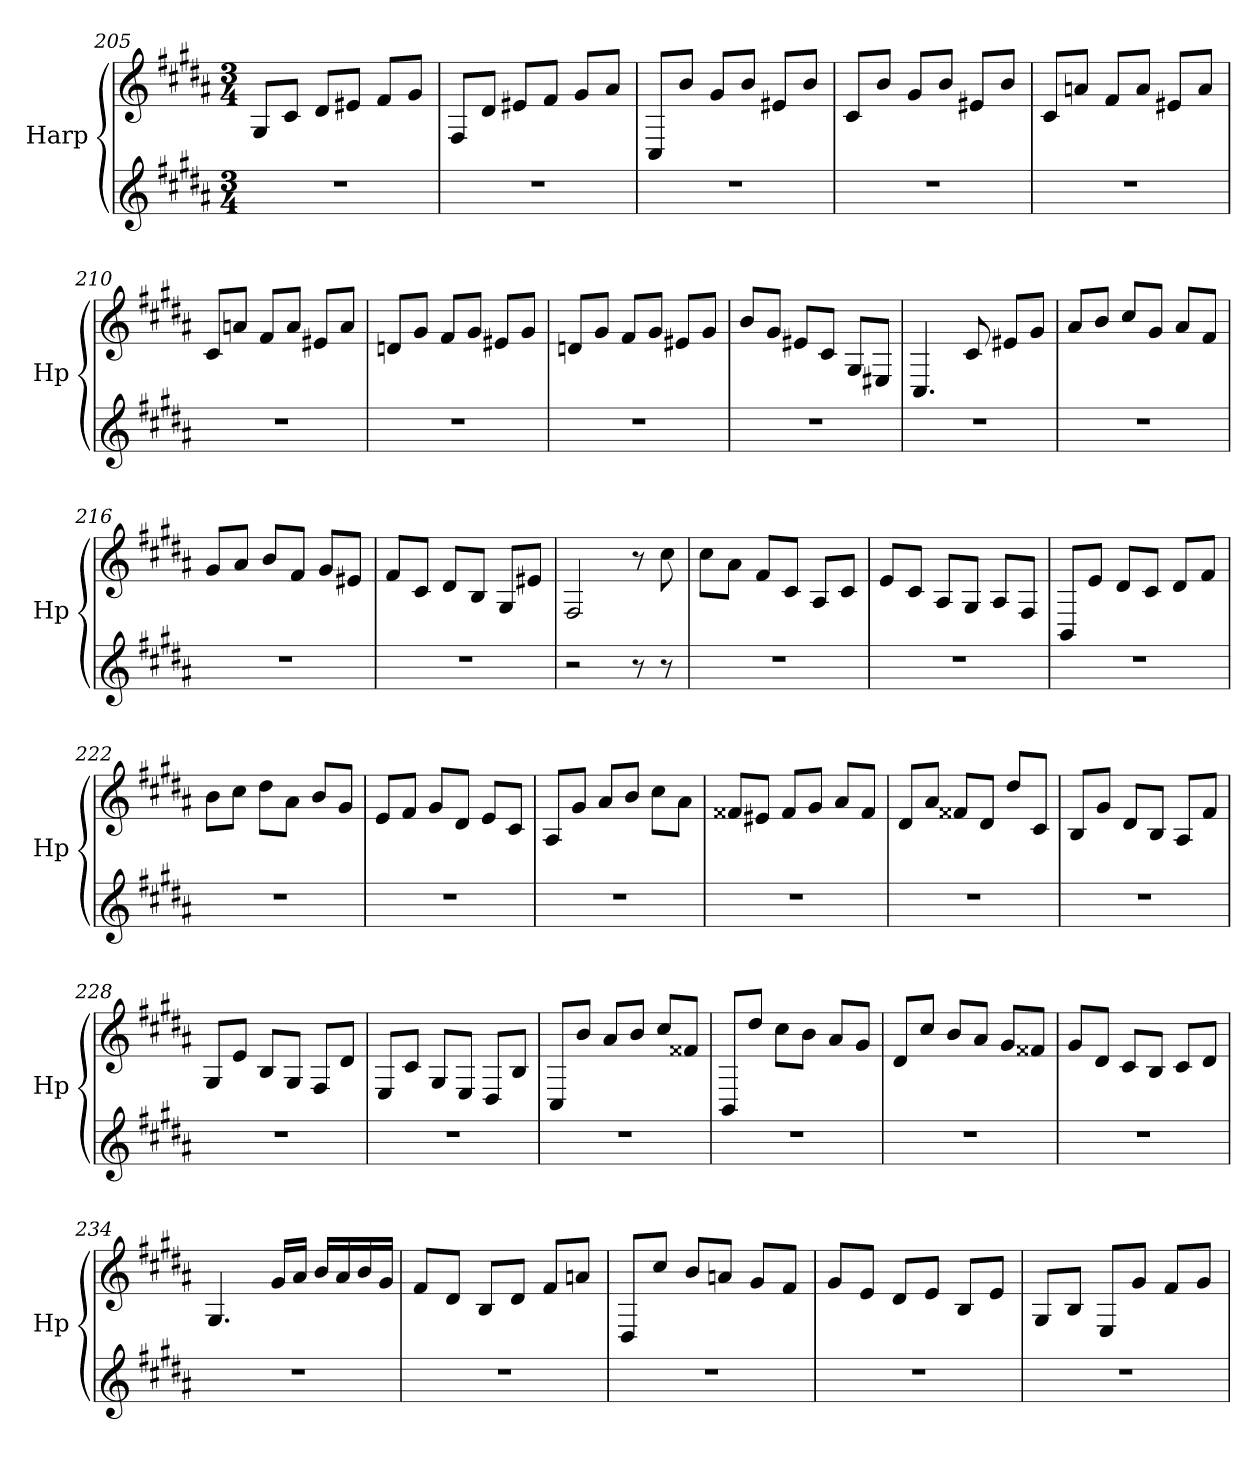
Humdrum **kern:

**kern	**kern
*part1	*part1
*staff2	*staff1
*I"Harp	*
*I'Hp	*
*clefG2	*clefG2
*k[f#c#g#d#a#]	*k[f#c#g#d#a#]
*M3/4	*M3/4
=205	=205
2.r	8G#/L
.	8c#/J
.	8d#/L
.	8e#X/J
.	8f#/L
.	8g#/J
=206	=206
2.r	8F#/L
.	8d#/J
.	8e#X/L
.	8f#/J
.	8g#/L
.	8a#/J
=207	=207
2.r	8C#/L
.	8b/J
.	8g#/L
.	8b/J
.	8e#X/L
.	8b/J
!!LO:PB:g=z
=208	=208
2.r	8c#/L
.	8b/J
.	8g#/L
.	8b/J
.	8e#X/L
.	8b/J
=209	=209
2.r	8c#/L
.	8an/J
.	8f#/L
.	8a/J
.	8e#X/L
.	8a/J
=210	=210
2.r	8c#/L
.	8an/J
.	8f#/L
.	8a/J
.	8e#X/L
.	8a/J
=211	=211
2.r	8dn/L
.	8g#/J
.	8f#/L
.	8g#/J
.	8e#X/L
.	8g#/J
=212	=212
2.r	8dn/L
.	8g#/J
.	8f#/L
.	8g#/J
.	8e#X/L
.	8g#/J
!!LO:LB:g=z
=213	=213
2.r	8b/L
.	8g#/J
.	8e#X/L
.	8c#/J
.	8G#/L
.	8E#X/J
=214	=214
2.r	4.C#/
.	8c#/
.	8e#X/L
.	8g#/J
=215	=215
2.r	8a#/L
.	8b/J
.	8cc#/L
.	8g#/J
.	8a#/L
.	8f#/J
=216	=216
2.r	8g#/L
.	8a#/J
.	8b/L
.	8f#/J
.	8g#/L
.	8e#X/J
=217	=217
2.r	8f#/L
.	8c#/J
.	8d#/L
.	8B/J
.	8G#/L
.	8e#X/J
=218	=218
2r	2F#/
8r	8r
8r	8cc#\
!!LO:LB:g=z
=219	=219
2.r	8cc#\L
.	8a#\J
.	8f#/L
.	8c#/J
.	8A#/L
.	8c#/J
=220	=220
2.r	8e/L
.	8c#/J
.	8A#/L
.	8G#/J
.	8A#/L
.	8F#/J
=221	=221
2.r	8BB/L
.	8e/J
.	8d#/L
.	8c#/J
.	8d#/L
.	8f#/J
=222	=222
2.r	8b\L
.	8cc#\J
.	8dd#\L
.	8a#\J
.	8b/L
.	8g#/J
=223	=223
2.r	8e/L
.	8f#/J
.	8g#/L
.	8d#/J
.	8e/L
.	8c#/J
=224	=224
2.r	8A#/L
.	8g#/J
.	8a#/L
.	8b/J
.	8cc#\L
.	8a#\J
!!LO:LB:g=z
=225	=225
2.r	8f##X/L
.	8e#X/J
.	8f##/L
.	8g#/J
.	8a#/L
.	8f##/J
=226	=226
2.r	8d#/L
.	8a#/J
.	8f##X/L
.	8d#/J
.	8dd#/L
.	8c#/J
=227	=227
2.r	8B/L
.	8g#/J
.	8d#/L
.	8B/J
.	8A#/L
.	8f#/J
=228	=228
2.r	8G#/L
.	8e/J
.	8B/L
.	8G#/J
.	8F#/L
.	8d#/J
=229	=229
2.r	8E/L
.	8c#/J
.	8G#/L
.	8E/J
.	8D#/L
.	8B/J
!!LO:LB:g=z
=230	=230
2.r	8C#/L
.	8b/J
.	8a#/L
.	8b/J
.	8cc#/L
.	8f##X/J
=231	=231
2.r	8BB/L
.	8dd#/J
.	8cc#\L
.	8b\J
.	8a#/L
.	8g#/J
=232	=232
2.r	8d#/L
.	8cc#/J
.	8b/L
.	8a#/J
.	8g#/L
.	8f##X/J
=233	=233
2.r	8g#/L
.	8d#/J
.	8c#/L
.	8B/J
.	8c#/L
.	8d#/J
=234	=234
2.r	4.G#/
.	16g#/LL
.	16a#/JJ
.	16b/LL
.	16a#/
.	16b/
.	16g#/JJ
=235	=235
2.r	8f#/L
.	8d#/J
.	8B/L
.	8d#/J
.	8f#/L
.	8an/J
!!LO:LB:g=z
=236	=236
2.r	8D#/L
.	8cc#/J
.	8b/L
.	8an/J
.	8g#/L
.	8f#/J
=237	=237
2.r	8g#/L
.	8e/J
.	8d#/L
.	8e/J
.	8B/L
.	8e/J
=238	=238
2.r	8G#/L
.	8B/J
.	8E/L
.	8g#/J
.	8f#/L
.	8g#/J
=	=
*-	*-
